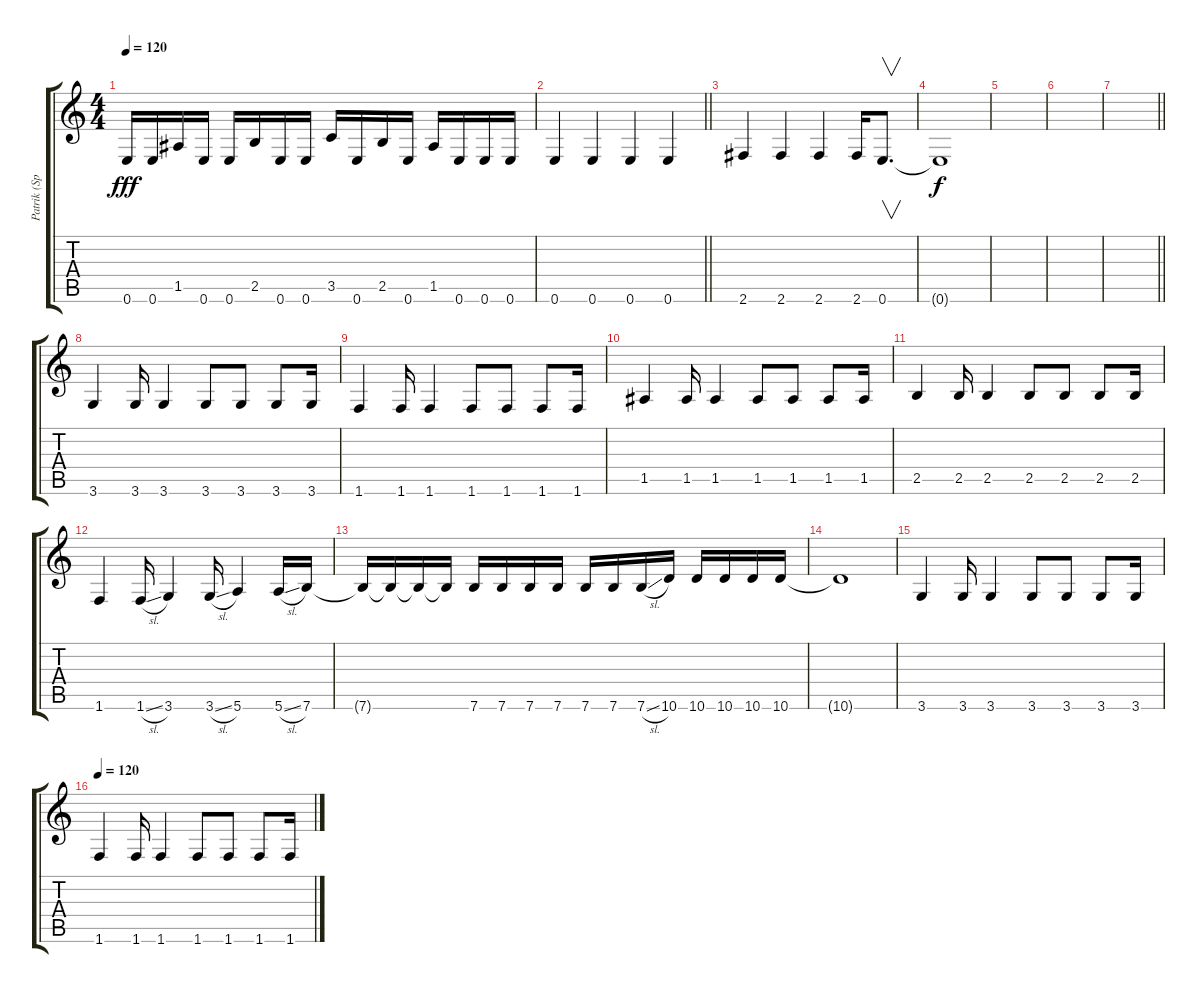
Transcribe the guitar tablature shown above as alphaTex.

\track ("Patrik (Speaker: metal)" "Patrik (Sp") {instrument distortionguitar}
\staff {score tabs}
\tuning (E4 B3 G3 D3 A2 E2) {hide}
\ts (4 4)
\tempo 120
\clef g2
\ks c
0.6.16{dy fff} 0.6.16 1.5.16 0.6.16 0.6.16 2.5.16 0.6.16 0.6.16 3.5.16 0.6.16 2.5.16 0.6.16 1.5.16 0.6.16 0.6.16 0.6.16 |
\barLineRight lightlight
0.6.4 0.6.4 0.6.4 0.6.4 |
2.6.4 2.6.4 2.6.4 2.6.16 0.6.8{v d} |
0.6{t}.1{dy f} |
|
|
\barLineRight lightlight
|
3.6.4 3.6.16 3.6.4 3.6.8 3.6.8 3.6.8 3.6.16 |
1.6.4 1.6.16 1.6.4 1.6.8 1.6.8 1.6.8 1.6.16 |
1.5.4 1.5.16 1.5.4 1.5.8 1.5.8 1.5.8 1.5.16 |
2.5.4 2.5.16 2.5.4 2.5.8 2.5.8 2.5.8 2.5.16 |
1.6.4 1.6{sl}.16 3.6.4 3.6{sl}.16 5.6.4 5.6{sl}.16 7.6.16 |
7.6{t}.16 7.6{t}.16 7.6{t}.16 7.6{t}.16 7.6.16 7.6.16 7.6.16 7.6.16 7.6.16 7.6.16 7.6{sl}.16 10.6.16 10.6.16 10.6.16 10.6.16 10.6.16 |
10.6{t}.1 |
3.6.4 3.6.16 3.6.4 3.6.8 3.6.8 3.6.8 3.6.16 |
\tempo 120
1.6.4 1.6.16 1.6.4 1.6.8 1.6.8 1.6.8 1.6.16
